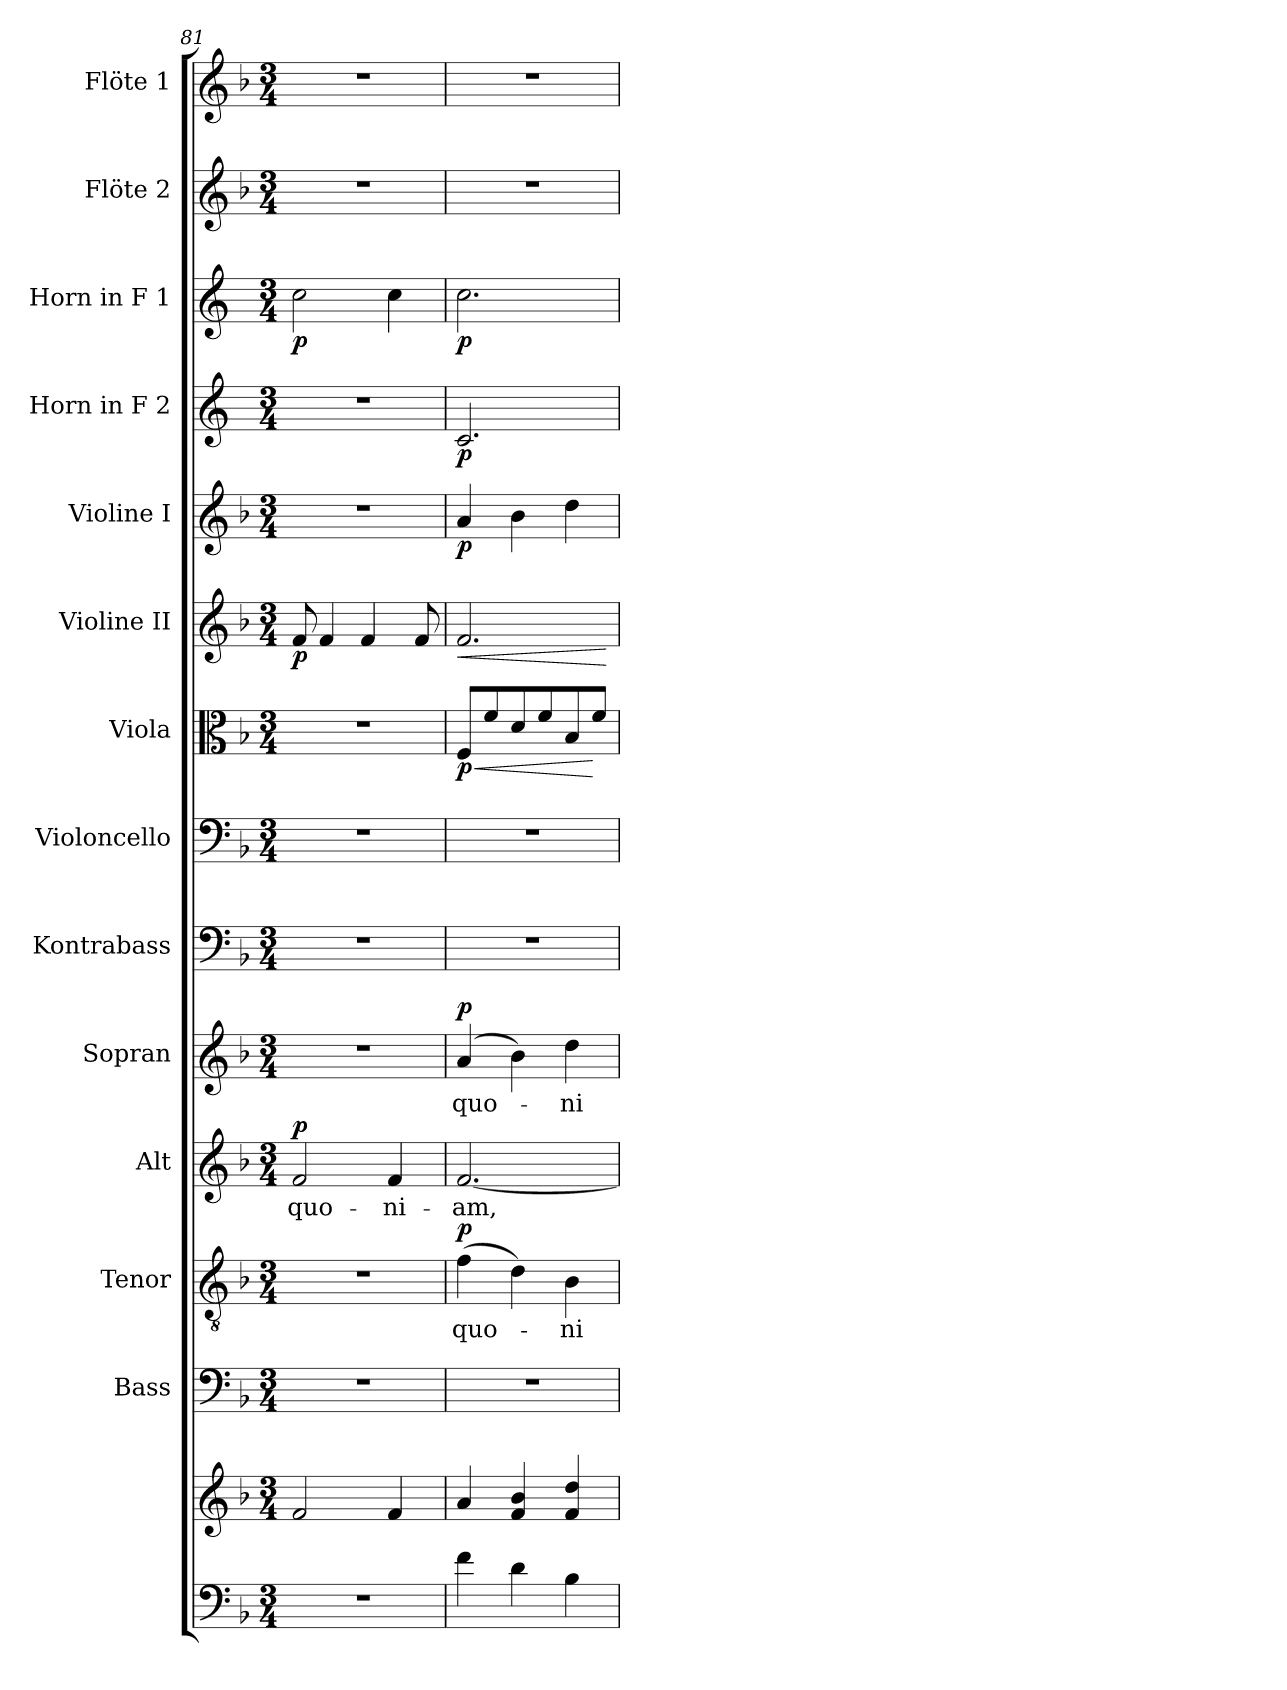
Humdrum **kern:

**kern	**kern	**kern	**kern	**text	**dynam	**kern	**text	**dynam	**kern	**text	**dynam	**kern	**kern	**kern	**dynam	**kern	**dynam	**kern	**dynam	**kern	**dynam	**kern	**dynam	**kern	**kern
*part14	*part14	*part13	*part12	*part12	*part12	*part11	*part11	*part11	*part10	*part10	*part10	*part9	*part8	*part7	*part7	*part6	*part6	*part5	*part5	*part4	*part4	*part3	*part3	*part2	*part1
*staff15	*staff14	*staff13	*staff12	*staff12	*staff12	*staff11	*staff11	*staff11	*staff10	*staff10	*staff10	*staff9	*staff8	*staff7	*staff7	*staff6	*staff6	*staff5	*staff5	*staff4	*staff4	*staff3	*staff3	*staff2	*staff1
*	*	*I"Bass	*I"Tenor	*	*	*I"Alt	*	*	*I"Sopran	*	*	*I"Kontrabass	*I"Violoncello	*I"Viola	*	*I"Violine II	*	*I"Violine I	*	*I"Horn in F 2	*	*I"Horn in F 1	*	*I"Flöte 2	*I"Flöte 1
*	*	*I'B.	*I'T.	*	*	*I'A.	*	*	*I'S.	*	*	*I'Kb.	*I'Vc.	*I'Vla.	*	*I'Vl. II	*	*I'Vl. I	*	*	*	*	*	*I'Fl. 2	*I'Fl. 1
!!LO:PB:g=z
*clefF4	*clefG2	*clefF4	*clefGv2	*	*	*clefG2	*	*	*clefG2	*	*	*clefF4	*clefF4	*clefC3	*	*clefG2	*	*clefG2	*	*clefG2	*	*clefG2	*	*clefG2	*clefG2
*	*	*	*	*	*	*	*	*	*	*	*	*ITrd7c12	*	*	*	*	*	*	*	*ITrd4c7	*	*ITrd4c7	*	*	*
*k[b-]	*k[b-]	*k[b-]	*k[b-]	*	*	*k[b-]	*	*	*k[b-]	*	*	*k[b-]	*k[b-]	*k[b-]	*	*k[b-]	*	*k[b-]	*	*k[b-]	*	*k[b-]	*	*k[b-]	*k[b-]
*F:	*F:	*F:	*F:	*	*	*F:	*	*	*F:	*	*	*F:	*F:	*F:	*	*F:	*	*F:	*	*F:	*	*F:	*	*F:	*F:
*M3/4	*M3/4	*M3/4	*M3/4	*	*	*M3/4	*	*	*M3/4	*	*	*M3/4	*M3/4	*M3/4	*	*M3/4	*	*M3/4	*	*M3/4	*	*M3/4	*	*M3/4	*M3/4
=81	=81	=81	=81	=81	=81	=81	=81	=81	=81	=81	=81	=81	=81	=81	=81	=81	=81	=81	=81	=81	=81	=81	=81	=81	=81
!	!	!	!	!	!	!	!LO:LY:b	!LO:DY:a	!	!	!	!	!	!	!	!	!LO:DY:b	!	!	!	!	!	!LO:DY:b	!	!
2.r	2f/	2.r	2.r	.	.	2f/	quo-	p	2.r	.	.	2.r	2.r	2.r	.	8f/	p	2.r	.	2.r	.	2f\	p	2.r	2.r
.	.	.	.	.	.	.	.	.	.	.	.	.	.	.	.	4f/	.	.	.	.	.	.	.	.	.
.	.	.	.	.	.	.	.	.	.	.	.	.	.	.	.	4f/	.	.	.	.	.	.	.	.	.
!	!	!	!	!	!	!	!LO:LY:b	!	!	!	!	!	!	!	!	!	!	!	!	!	!	!	!	!	!
.	4f/	.	.	.	.	4f/	-ni-	.	.	.	.	.	.	.	.	.	.	.	.	.	.	4f\	.	.	.
.	.	.	.	.	.	.	.	.	.	.	.	.	.	.	.	8f/	.	.	.	.	.	.	.	.	.
=82	=82	=82	=82	=82	=82	=82	=82	=82	=82	=82	=82	=82	=82	=82	=82	=82	=82	=82	=82	=82	=82	=82	=82	=82	=82
!	!	!	!	!LO:LY:b	!LO:DY:a	!	!LO:LY:b	!	!	!LO:LY:b	!LO:DY:a	!	!	!	!LO:HP:b	!	!LO:HP:b	!	!	!	!	!	!	!	!
!	!	!	!	!	!	!	!	!	!	!	!	!	!	!	!LO:DY:n=1:b	!	!	!	!LO:DY:b	!	!LO:DY:b	!	!LO:DY:b	!	!
4f\	4a/	2.r	(>4f\	quo-	p	[2.f/	-am,	.	(4a/	quo-	p	2.r	2.r	8F/L	< p	2.f/	<	4a/	p	2.F/	p	2.f\	p	2.r	2.r
.	.	.	.	.	.	.	.	.	.	.	.	.	.	8f/	.	.	.	.	.	.	.	.	.	.	.
4d\	4f/ 4b-/	.	4d\)	.	.	.	.	.	4b-\)	.	.	.	.	8d/	.	.	.	4b-\	.	.	.	.	.	.	.
.	.	.	.	.	.	.	.	.	.	.	.	.	.	8f/	.	.	.	.	.	.	.	.	.	.	.
!	!	!	!	!LO:LY:b	!	!	!	!	!	!LO:LY:b	!	!	!	!	!	!	!	!	!	!	!	!	!	!	!
4B-\	4f/ 4dd/	.	4B-\	-ni-	.	.	.	.	4dd\	-ni-	.	.	.	8B-/	.	.	.	4dd\	.	.	.	.	.	.	.
.	.	.	.	.	.	.	.	.	.	.	.	.	.	8f/J	[	.	.	.	.	.	.	.	.	.	.
.	.	.	.	.	.	.	.	.	.	.	.	.	.	.	.	.	[	.	.	.	.	.	.	.	.
=	=	=	=	=	=	=	=	=	=	=	=	=	=	=	=	=	=	=	=	=	=	=	=	=	=
*-	*-	*-	*-	*-	*-	*-	*-	*-	*-	*-	*-	*-	*-	*-	*-	*-	*-	*-	*-	*-	*-	*-	*-	*-	*-
